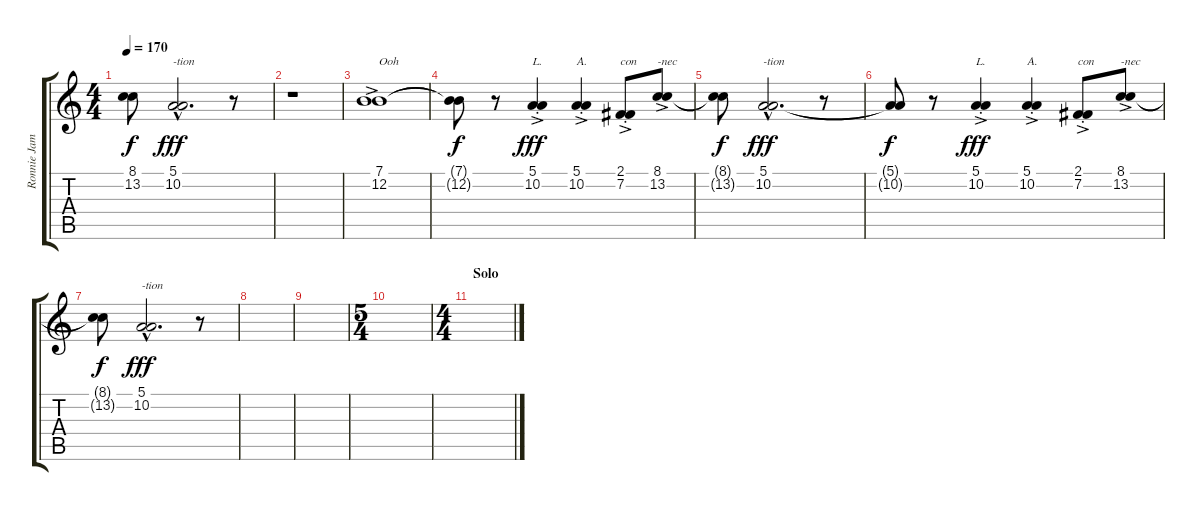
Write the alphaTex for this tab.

\track ("Ronnie James Dio" "Ronnie Jam") {instrument brasssection}
\staff {score tabs}
\tuning (E4 B3 G3 D3 A2 E2) {hide}
\ts (4 4)
\tempo 170
\clef g2
\ks c
(8.1{t} 13.2{t}).8{dy f} (5.1{hac} 10.2{hac}).2{d txt "-tion" dy fff} r.8 |
r.1 |
(7.1{ac} 12.2{ac}).1{txt "Ooh"} |
(7.1{t} 12.2{t}).8{dy f} r.8 (5.1{ac st} 10.2{ac}).4{txt "L." dy fff} (5.1{ac st} 10.2{ac}).4{txt "A."} (2.1{ac st} 7.2{ac}).8{txt "con"} (8.1{ac} 13.2{ac}).8{txt "-nec"} |
(8.1{t} 13.2{t}).8{dy f} (5.1{hac} 10.2{hac}).2{d txt "-tion" dy fff} r.8 |
(5.1{t} 10.2{t}).8{dy f} r.8 (5.1{ac st} 10.2{ac}).4{txt "L." dy fff} (5.1{ac st} 10.2{ac}).4{txt "A."} (2.1{ac st} 7.2{ac}).8{txt "con"} (8.1{ac} 13.2{ac}).8{txt "-nec"} |
(8.1{t} 13.2{t}).8{dy f} (5.1{hac} 10.2{hac}).2{d txt "-tion" dy fff} r.8 |
|
|
\ts (5 4)
|
\ts (4 4)
\section ("" "Solo")
